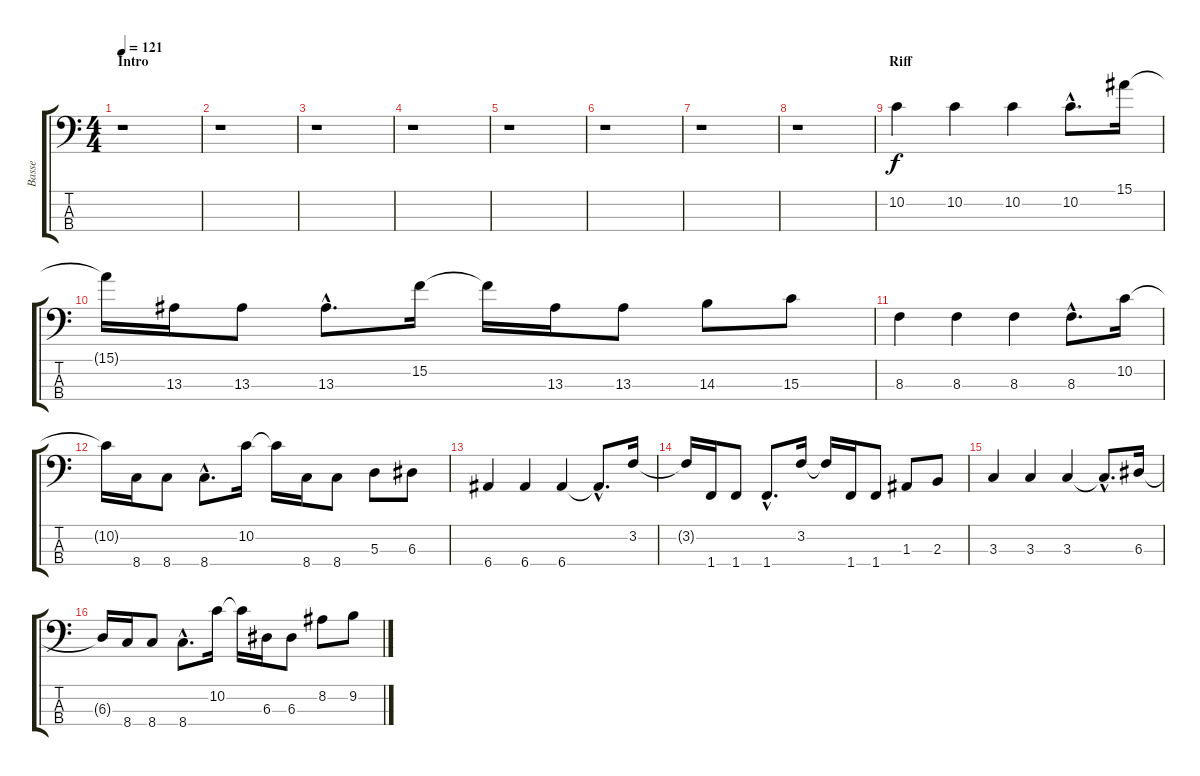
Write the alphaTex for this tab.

\track ("Basse" "Basse") {instrument fretlessbass}
\staff {score tabs}
\tuning (G2 D2 A1 E1) {hide}
\ts (4 4)
\section ("" "Intro")
\tempo 121
\clef f4
\ks c
r.1{dy f instrument fretlessbass} |
r.1 |
r.1 |
r.1 |
r.1 |
r.1 |
r.1 |
r.1 |
\section ("" "Riff")
10.2.4 10.2.4 10.2.4 10.2{hac}.8{d} 15.1.16 |
15.1{t}.16 13.3.16 13.3.8 13.3{hac}.8{d} 15.2.16 15.2{t}.16 13.3.16 13.3.8 14.3.8 15.3.8 |
8.3.4 8.3.4 8.3.4 8.3{hac}.8{d} 10.2.16 |
10.2{t}.16 8.4.16 8.4.8 8.4{hac}.8{d} 10.2.16 10.2{t}.16 8.4.16 8.4.8 5.3.8 6.3.8 |
6.4.4 6.4.4 6.4.4 6.4{hac t}.8{d} 3.2.16 |
3.2{t}.16 1.4.16 1.4.8 1.4{hac}.8{d} 3.2.16 3.2{t}.16 1.4.16 1.4.8 1.3.8 2.3.8 |
3.3.4 3.3.4 3.3.4 3.3{hac t}.8{d} 6.3.16 |
6.3{t}.16 8.4.16 8.4.8 8.4{hac}.8{d} 10.2.16 10.2{t}.16 6.3.16 6.3.8 8.2.8 9.2.8
